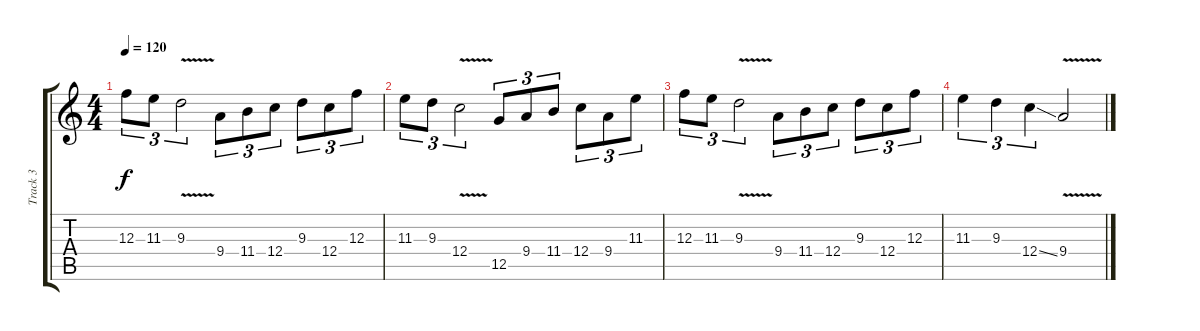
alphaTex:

\track ("Track 3" "Track 3") {instrument distortionguitar}
\staff {score tabs}
\tuning (D4 A3 F3 C3 G2 C2) {hide}
\ts (4 4)
\tempo 120
\clef g2
\ks c
12.3.8{tu (3 2) dy f} 11.3.8{tu (3 2)} 9.3{v}.2{tu (3 2)} 9.4.8{tu (3 2)} 11.4.8{tu (3 2)} 12.4.8{tu (3 2)} 9.3.8{tu (3 2)} 12.4.8{tu (3 2)} 12.3.8{tu (3 2)} |
11.3.8{tu (3 2)} 9.3.8{tu (3 2)} 12.4{v}.2{tu (3 2)} 12.5.8{tu (3 2)} 9.4.8{tu (3 2)} 11.4.8{tu (3 2)} 12.4.8{tu (3 2)} 9.4.8{tu (3 2)} 11.3.8{tu (3 2)} |
12.3.8{tu (3 2)} 11.3.8{tu (3 2)} 9.3{v}.2{tu (3 2)} 9.4.8{tu (3 2)} 11.4.8{tu (3 2)} 12.4.8{tu (3 2)} 9.3.8{tu (3 2)} 12.4.8{tu (3 2)} 12.3.8{tu (3 2)} |
11.3.4{tu (3 2)} 9.3.4{tu (3 2)} 12.4{ss}.4{tu (3 2)} 9.4{v}.2
